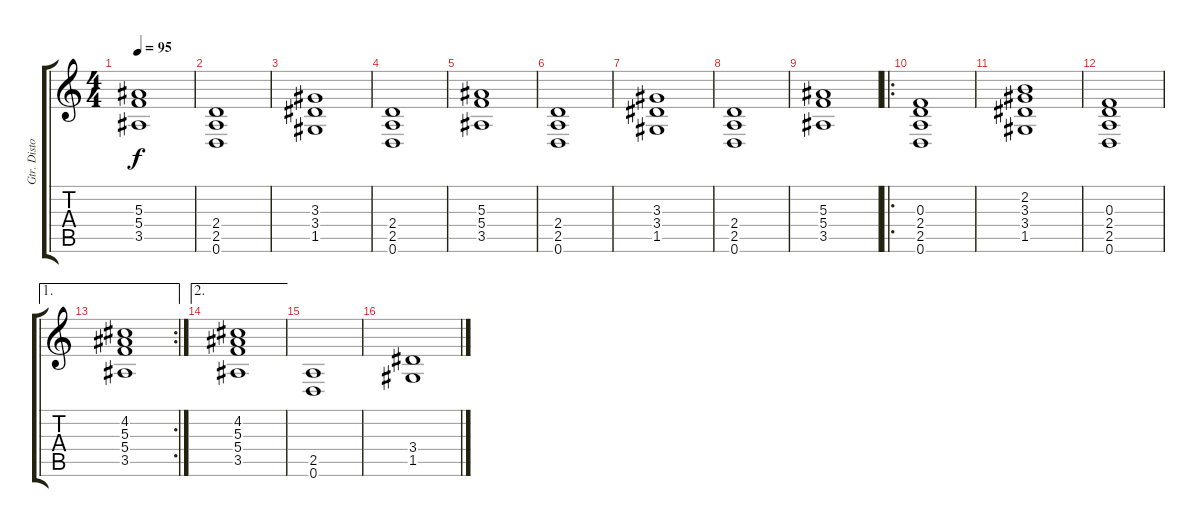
\track ("Gtr. Distortion" "Gtr. Disto") {instrument overdrivenguitar}
\staff {score tabs}
\tuning (D4 A3 F3 C3 G2 D2) {hide}
\ts (4 4)
\tempo 95
\clef g2
\ks c
(5.3 5.4 3.5).1{dy f} |
(2.4 2.5 0.6).1 |
(3.3 3.4 1.5).1 |
(2.4 2.5 0.6).1 |
(5.3 5.4 3.5).1 |
(2.4 2.5 0.6).1 |
(3.3 3.4 1.5).1 |
(2.4 2.5 0.6).1 |
(5.3 5.4 3.5).1 |
\ro
(0.3 2.4 2.5 0.6).1 |
(2.2 3.3 3.4 1.5).1 |
(0.3 2.4 2.5 0.6).1 |
\ae 1
\rc 2
(4.2 5.3 5.4 3.5).1 |
\ae 2
(4.2 5.3 5.4 3.5).1 |
(2.5 0.6).1 |
(3.4 1.5).1
